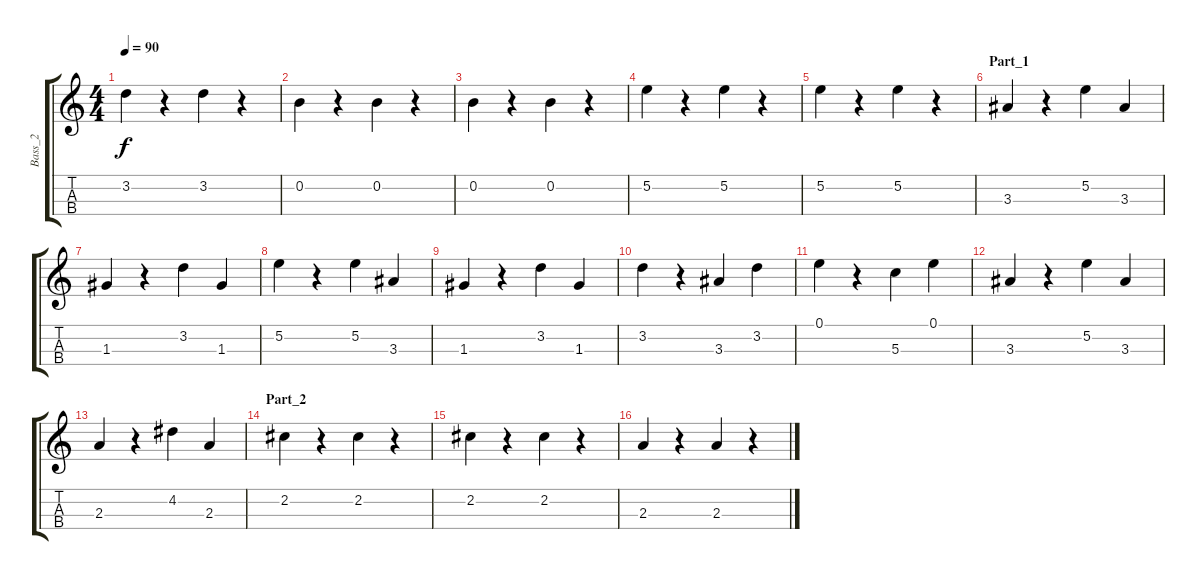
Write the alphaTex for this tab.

\track ("Bass_2" "Bass_2") {instrument electricguitarmuted}
\staff {score tabs}
\tuning (E4 B3 G3 D3) {hide}
\ts (4 4)
\tempo 90
\clef g2
\ks c
3.2.4{dy f} r.4 3.2.4 r.4 |
0.2.4 r.4 0.2.4 r.4 |
0.2.4 r.4 0.2.4 r.4 |
5.2.4 r.4 5.2.4 r.4 |
5.2.4 r.4 5.2.4 r.4 |
\section ("" "Part_1")
3.3.4 r.4 5.2.4 3.3.4 |
1.3.4 r.4 3.2.4 1.3.4 |
5.2.4 r.4 5.2.4 3.3.4 |
1.3.4 r.4 3.2.4 1.3.4 |
3.2.4 r.4 3.3.4 3.2.4 |
0.1.4 r.4 5.3.4 0.1.4 |
3.3.4 r.4 5.2.4 3.3.4 |
2.3.4 r.4 4.2.4 2.3.4 |
\section ("" "Part_2")
2.2.4 r.4 2.2.4 r.4 |
2.2.4 r.4 2.2.4 r.4 |
2.3.4 r.4 2.3.4 r.4
